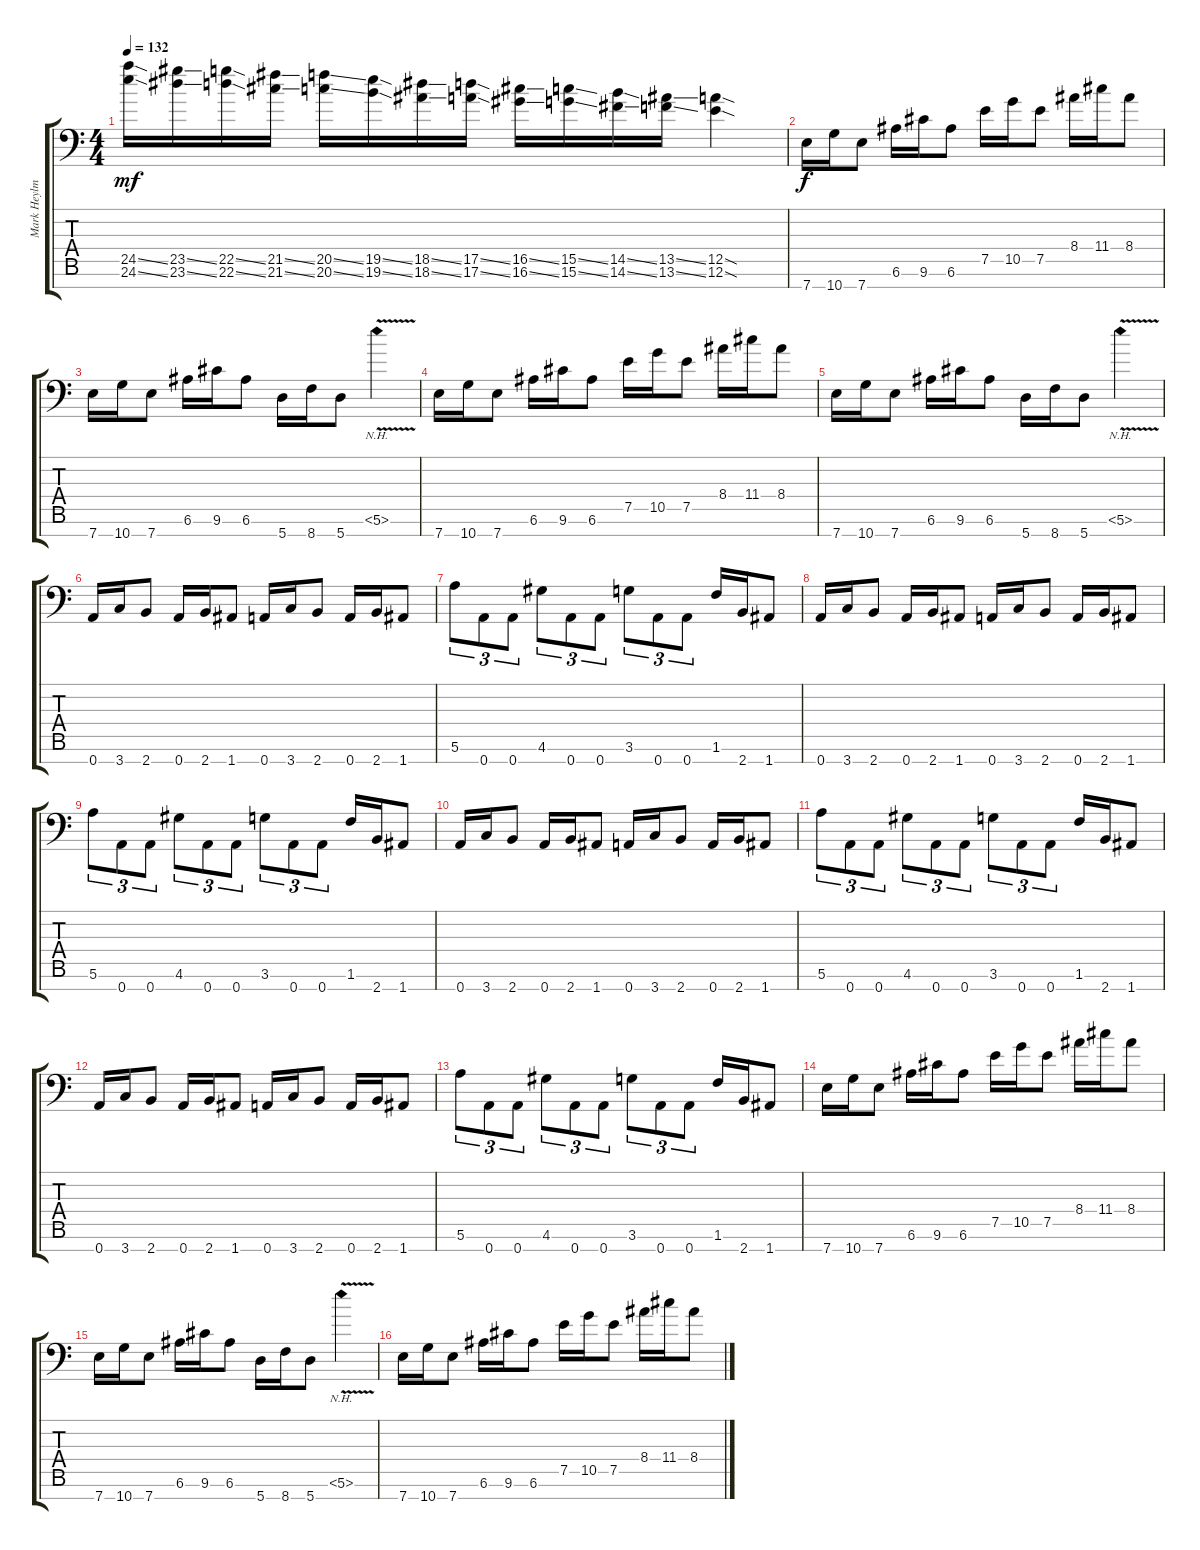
\track ("Mark Heylmun" "Mark Heylm") {instrument overdrivenguitar}
\staff {score tabs}
\tuning (E4 B3 G3 D3 A2 E2 A1) {hide}
\ts (4 4)
\tempo 132
\clef f4
\ks c
(24.5{ss} 24.6{ss}).16{dy mf} (23.5{ss} 23.6{ss}).16 (22.5{ss} 22.6{ss}).16 (21.5{ss} 21.6{ss}).16 (20.5{ss} 20.6{ss}).16 (19.5{ss} 19.6{ss}).16 (18.5{ss} 18.6{ss}).16 (17.5{ss} 17.6{ss}).16 (16.5{ss} 16.6{ss}).16 (15.5{ss} 15.6{ss}).16 (14.5{ss} 14.6{ss}).16 (13.5{ss} 13.6{ss}).16 (12.5{sod} 12.6{sod}).4 |
7.7.16{dy f} 10.7.16 7.7.8 6.6.16 9.6.16 6.6.8 7.5.16 10.5.16 7.5.8 8.4.16 11.4.16 8.4.8 |
7.7.16 10.7.16 7.7.8 6.6.16 9.6.16 6.6.8 5.7.16 8.7.16 5.7.8 5.6{nh v}.4 |
7.7.16 10.7.16 7.7.8 6.6.16 9.6.16 6.6.8 7.5.16 10.5.16 7.5.8 8.4.16 11.4.16 8.4.8 |
7.7.16 10.7.16 7.7.8 6.6.16 9.6.16 6.6.8 5.7.16 8.7.16 5.7.8 5.6{nh v}.4 |
0.7.16 3.7.16 2.7.8 0.7.16 2.7.16 1.7.8 0.7.16 3.7.16 2.7.8 0.7.16 2.7.16 1.7.8 |
5.6.8{tu (3 2)} 0.7.8{tu (3 2)} 0.7.8{tu (3 2)} 4.6.8{tu (3 2)} 0.7.8{tu (3 2)} 0.7.8{tu (3 2)} 3.6.8{tu (3 2)} 0.7.8{tu (3 2)} 0.7.8{tu (3 2)} 1.6.16 2.7.16 1.7.8 |
0.7.16 3.7.16 2.7.8 0.7.16 2.7.16 1.7.8 0.7.16 3.7.16 2.7.8 0.7.16 2.7.16 1.7.8 |
5.6.8{tu (3 2)} 0.7.8{tu (3 2)} 0.7.8{tu (3 2)} 4.6.8{tu (3 2)} 0.7.8{tu (3 2)} 0.7.8{tu (3 2)} 3.6.8{tu (3 2)} 0.7.8{tu (3 2)} 0.7.8{tu (3 2)} 1.6.16 2.7.16 1.7.8 |
0.7.16 3.7.16 2.7.8 0.7.16 2.7.16 1.7.8 0.7.16 3.7.16 2.7.8 0.7.16 2.7.16 1.7.8 |
5.6.8{tu (3 2)} 0.7.8{tu (3 2)} 0.7.8{tu (3 2)} 4.6.8{tu (3 2)} 0.7.8{tu (3 2)} 0.7.8{tu (3 2)} 3.6.8{tu (3 2)} 0.7.8{tu (3 2)} 0.7.8{tu (3 2)} 1.6.16 2.7.16 1.7.8 |
0.7.16 3.7.16 2.7.8 0.7.16 2.7.16 1.7.8 0.7.16 3.7.16 2.7.8 0.7.16 2.7.16 1.7.8 |
5.6.8{tu (3 2)} 0.7.8{tu (3 2)} 0.7.8{tu (3 2)} 4.6.8{tu (3 2)} 0.7.8{tu (3 2)} 0.7.8{tu (3 2)} 3.6.8{tu (3 2)} 0.7.8{tu (3 2)} 0.7.8{tu (3 2)} 1.6.16 2.7.16 1.7.8 |
7.7.16 10.7.16 7.7.8 6.6.16 9.6.16 6.6.8 7.5.16 10.5.16 7.5.8 8.4.16 11.4.16 8.4.8 |
7.7.16 10.7.16 7.7.8 6.6.16 9.6.16 6.6.8 5.7.16 8.7.16 5.7.8 5.6{nh v}.4 |
7.7.16 10.7.16 7.7.8 6.6.16 9.6.16 6.6.8 7.5.16 10.5.16 7.5.8 8.4.16 11.4.16 8.4.8
